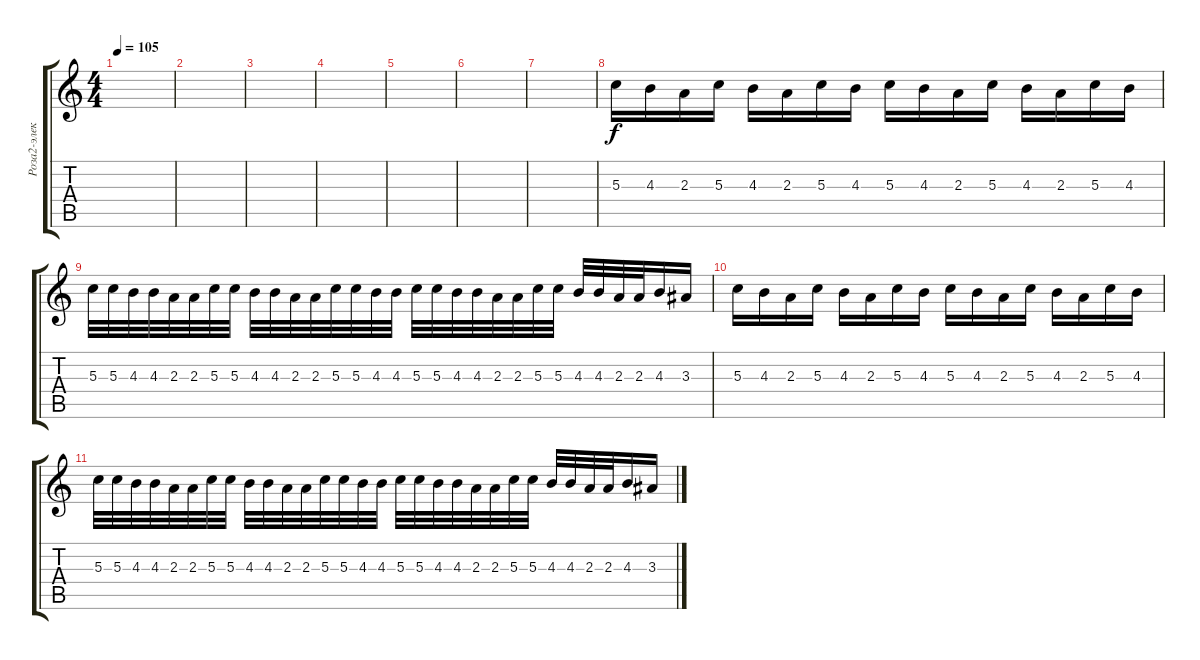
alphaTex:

\track ("Роза2-электруха" "Роза2-элек") {instrument distortionguitar}
\staff {score tabs}
\tuning (E4 B3 G3 D3 A2 E2) {hide}
\ts (4 4)
\tempo 105
\clef g2
\ks c
|
|
|
|
|
|
|
5.3.16 4.3.16 2.3.16 5.3.16 4.3.16 2.3.16 5.3.16 4.3.16 5.3.16 4.3.16 2.3.16 5.3.16 4.3.16 2.3.16 5.3.16 4.3.16 |
5.3.32 5.3.32 4.3.32 4.3.32 2.3.32 2.3.32 5.3.32 5.3.32 4.3.32 4.3.32 2.3.32 2.3.32 5.3.32 5.3.32 4.3.32 4.3.32 5.3.32 5.3.32 4.3.32 4.3.32 2.3.32 2.3.32 5.3.32 5.3.32 4.3.32 4.3.32 2.3.32 2.3.32 4.3.16 3.3.16 |
5.3.16 4.3.16 2.3.16 5.3.16 4.3.16 2.3.16 5.3.16 4.3.16 5.3.16 4.3.16 2.3.16 5.3.16 4.3.16 2.3.16 5.3.16 4.3.16 |
5.3.32 5.3.32 4.3.32 4.3.32 2.3.32 2.3.32 5.3.32 5.3.32 4.3.32 4.3.32 2.3.32 2.3.32 5.3.32 5.3.32 4.3.32 4.3.32 5.3.32 5.3.32 4.3.32 4.3.32 2.3.32 2.3.32 5.3.32 5.3.32 4.3.32 4.3.32 2.3.32 2.3.32 4.3.16 3.3.16
